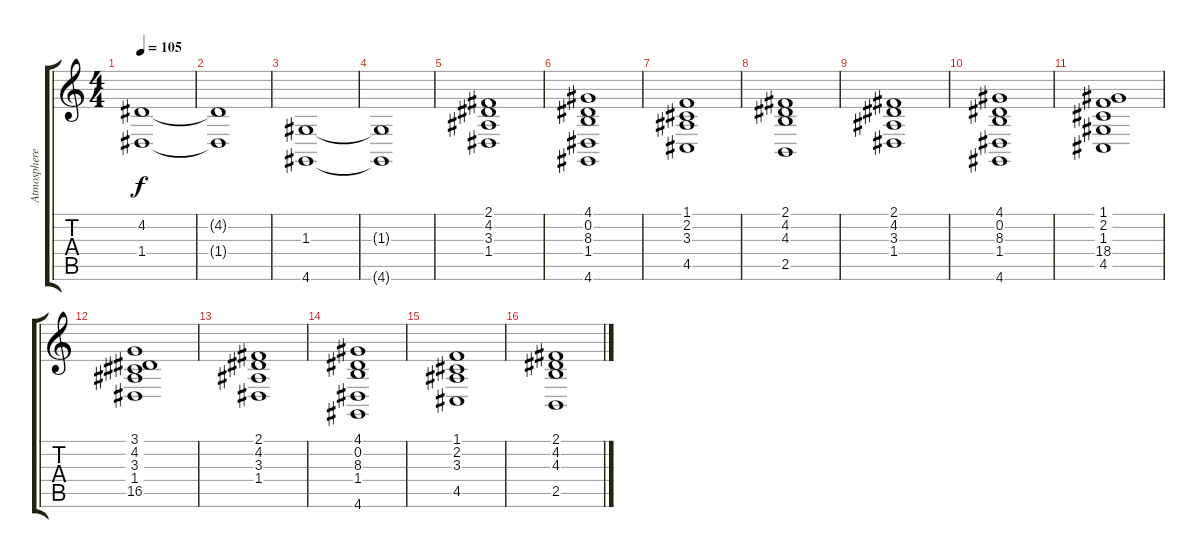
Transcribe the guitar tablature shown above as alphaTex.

\track ("Atmosphere" "Atmosphere") {instrument pad2warm}
\staff {score tabs}
\tuning (E4 B3 G3 D3 A2 E2) {hide}
\ts (4 4)
\tempo 105
\clef g2
\ks c
(4.2 1.4).1{dy f} |
(4.2{t} 1.4{t}).1 |
(1.3 4.6).1 |
(1.3{t} 4.6{t}).1 |
(2.1 4.2 3.3 1.4).1 |
(4.1 0.2 8.3 1.4 4.6).1 |
(1.1 2.2 3.3 4.5).1 |
(2.1 4.2 4.3 2.5).1 |
(2.1 4.2 3.3 1.4).1 |
(4.1 0.2 8.3 1.4 4.6).1 |
(1.1 2.2 1.3 18.4 4.5).1 |
(3.1 4.2 3.3 1.4 16.5).1 |
(2.1 4.2 3.3 1.4).1 |
(4.1 0.2 8.3 1.4 4.6).1 |
(1.1 2.2 3.3 4.5).1 |
(2.1 4.2 4.3 2.5).1
